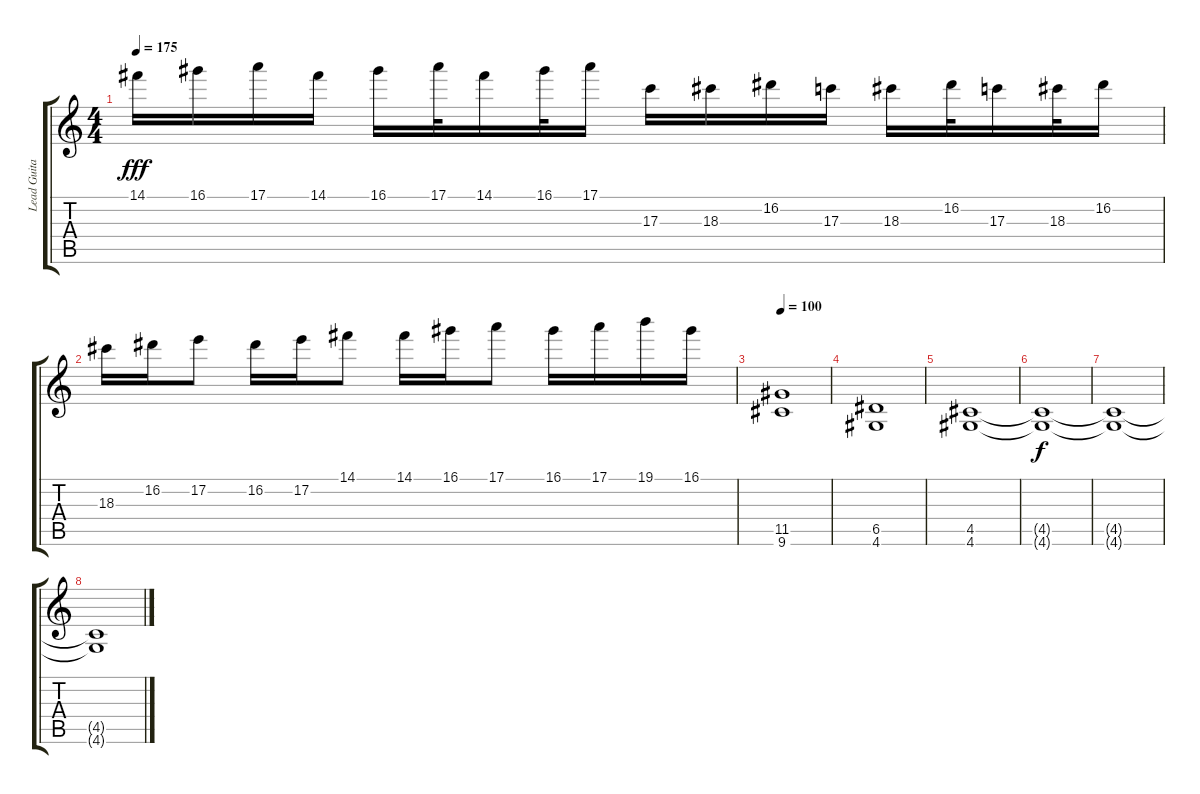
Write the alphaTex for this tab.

\track ("Lead Guitar" "Lead Guita") {instrument distortionguitar}
\staff {score tabs}
\tuning (E4 B3 G3 D3 A2 E2) {hide}
\ts (4 4)
\tempo 175
\clef g2
\ks c
14.1.16{dy fff} 16.1.16 17.1.16 14.1.16 16.1.16 17.1.32 14.1.16 16.1.32 17.1.16 17.3.16 18.3.16 16.2.16 17.3.16 18.3.16 16.2.32 17.3.16 18.3.32 16.2.16 |
18.3.16 16.2.16 17.2.8 16.2.16 17.2.16 14.1.8 14.1.16 16.1.16 17.1.8 16.1.16 17.1.16 19.1.16 16.1.16 |
\tempo 100
(11.5 9.6).1 |
(6.5 4.6).1 |
(4.5 4.6).1 |
(4.5{t} 4.6{t}).1{dy f} |
(4.5{t} 4.6{t}).1 |
(4.5{t} 4.6{t}).1
